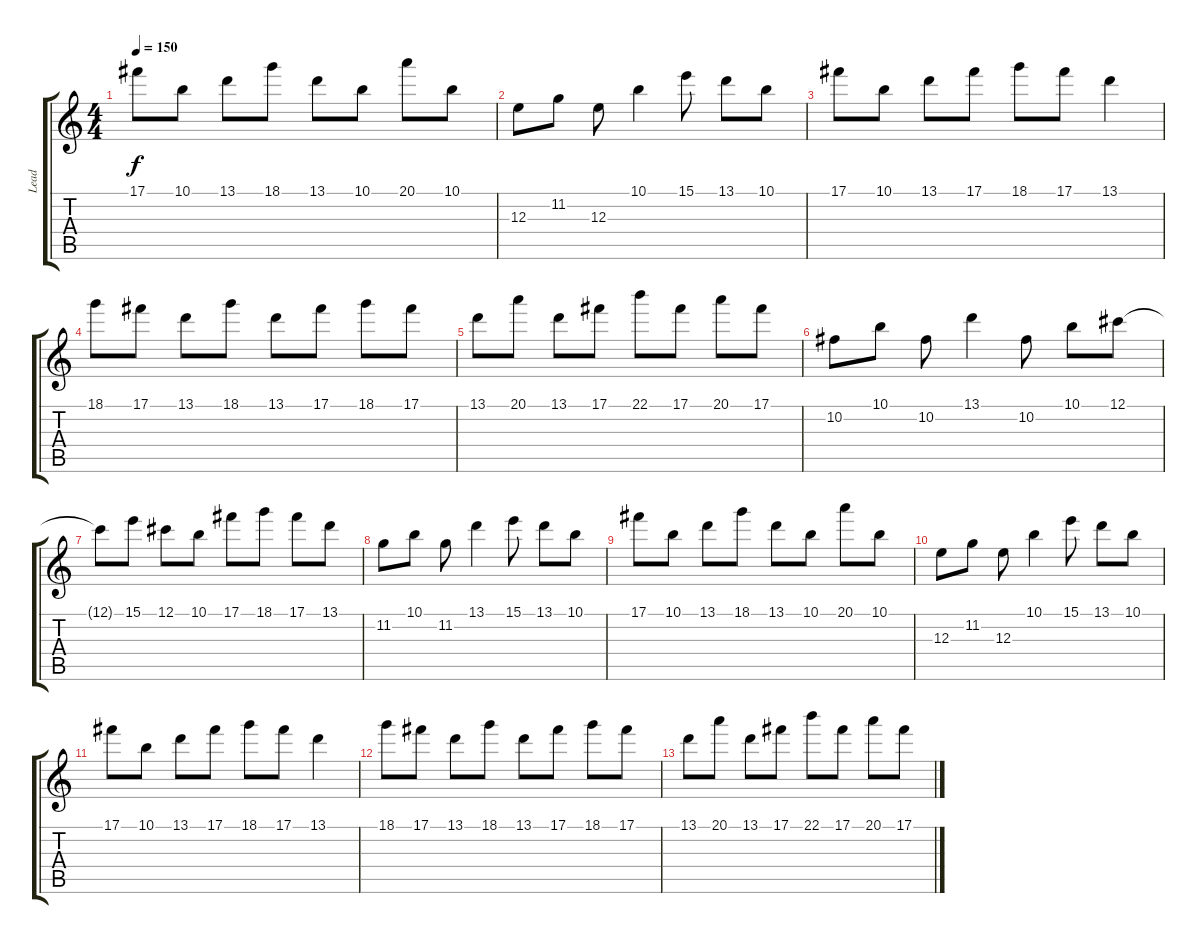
\track ("Lead" "Lead") {instrument distortionguitar}
\staff {score tabs}
\tuning (Db4 Ab3 E3 B2 Gb2 B1) {hide}
\ts (4 4)
\tempo 150
\clef g2
\ks c
17.1.8{dy f} 10.1.8 13.1.8 18.1.8 13.1.8 10.1.8 20.1.8 10.1.8 |
12.3.8 11.2.8 12.3.8 10.1.4 15.1.8 13.1.8 10.1.8 |
17.1.8 10.1.8 13.1.8 17.1.8 18.1.8 17.1.8 13.1.4 |
18.1.8 17.1.8 13.1.8 18.1.8 13.1.8 17.1.8 18.1.8 17.1.8 |
13.1.8 20.1.8 13.1.8 17.1.8 22.1.8 17.1.8 20.1.8 17.1.8 |
10.2.8 10.1.8 10.2.8 13.1.4 10.2.8 10.1.8 12.1.8 |
12.1{t}.8 15.1.8 12.1.8 10.1.8 17.1.8 18.1.8 17.1.8 13.1.8 |
11.2.8 10.1.8 11.2.8 13.1.4 15.1.8 13.1.8 10.1.8 |
17.1.8 10.1.8 13.1.8 18.1.8 13.1.8 10.1.8 20.1.8 10.1.8 |
12.3.8 11.2.8 12.3.8 10.1.4 15.1.8 13.1.8 10.1.8 |
17.1.8 10.1.8 13.1.8 17.1.8 18.1.8 17.1.8 13.1.4 |
18.1.8 17.1.8 13.1.8 18.1.8 13.1.8 17.1.8 18.1.8 17.1.8 |
13.1.8 20.1.8 13.1.8 17.1.8 22.1.8 17.1.8 20.1.8 17.1.8
